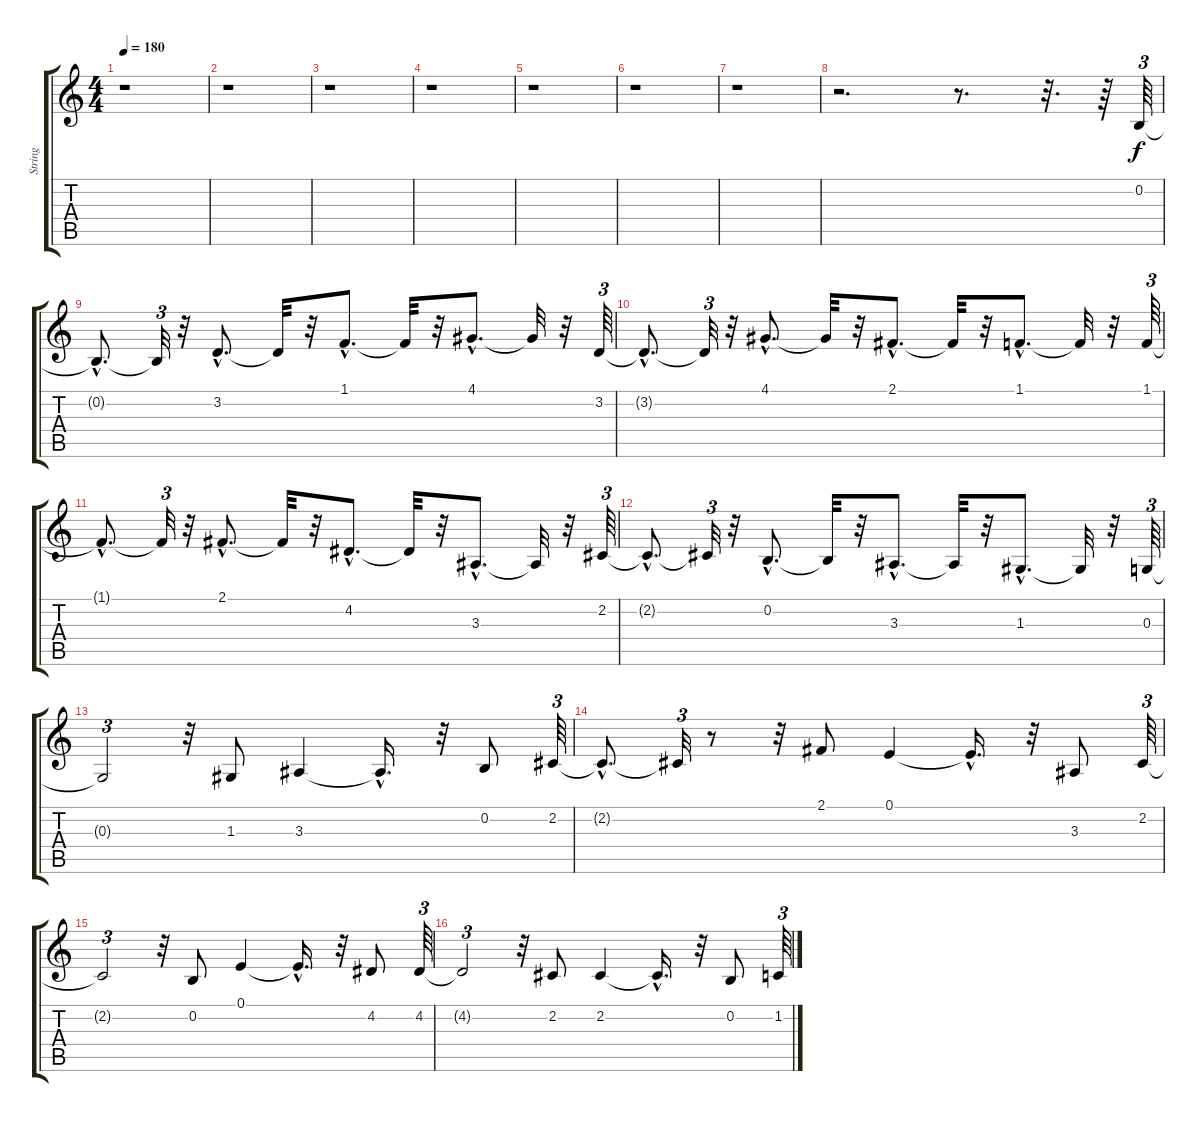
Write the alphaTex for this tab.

\track ("String" "String") {instrument stringensemble1}
\staff {score tabs}
\tuning (E4 B3 G3 D3 A2 E2) {hide}
\ts (4 4)
\tempo 180
\clef g2
\ks c
r.1{dy f} |
r.1 |
r.1 |
r.1 |
r.1 |
r.1 |
r.1 |
r.2{d} r.8{d} r.32{d} r.64 0.2.64{tu (3 2) volume 14} |
0.2{hac t}.8{d} 0.2{t}.32{tu (3 2)} r.32 3.2{hac}.8{d} 3.2{t}.32 r.32 1.1{hac}.8{d} 1.1{t}.32 r.32 4.1{hac}.8{d} 4.1{t}.32 r.32 3.2.64{tu (3 2)} |
3.2{hac t}.8{d} 3.2{t}.32{tu (3 2)} r.32 4.1{hac}.8{d} 4.1{t}.32 r.32 2.1{hac}.8{d} 2.1{t}.32 r.32 1.1{hac}.8{d} 1.1{t}.32 r.32 1.1.64{tu (3 2)} |
1.1{hac t}.8{d} 1.1{t}.32{tu (3 2)} r.32 2.1{hac}.8{d} 2.1{t}.32 r.32 4.2{hac}.8{d} 4.2{t}.32 r.32 3.3{hac}.8{d} 3.3{t}.32 r.32 2.2.64{tu (3 2)} |
2.2{hac t}.8{d} 2.2{t}.32{tu (3 2)} r.32 0.2{hac}.8{d} 0.2{t}.32 r.32 3.3{hac}.8{d} 3.3{t}.32 r.32 1.3{hac}.8{d} 1.3{t}.32 r.32 0.3.64{tu (3 2)} |
0.3{t}.2{tu (3 2)} r.32 1.3.8 3.3.4 3.3{hac t}.16{d} r.32 0.2.8 2.2.64{tu (3 2)} |
2.2{hac t}.8{d} 2.2{t}.32{tu (3 2)} r.8 r.32 2.1.8 0.1.4 0.1{hac t}.16{d} r.32 3.3.8 2.2.64{tu (3 2)} |
2.2{t}.2{tu (3 2)} r.32 0.2.8 0.1.4 0.1{hac t}.16{d} r.32 4.2.8 4.2.64{tu (3 2)} |
4.2{t}.2{tu (3 2)} r.32 2.2.8 2.2.4 2.2{hac t}.16{d} r.32 0.2.8 1.2.64{tu (3 2)}
